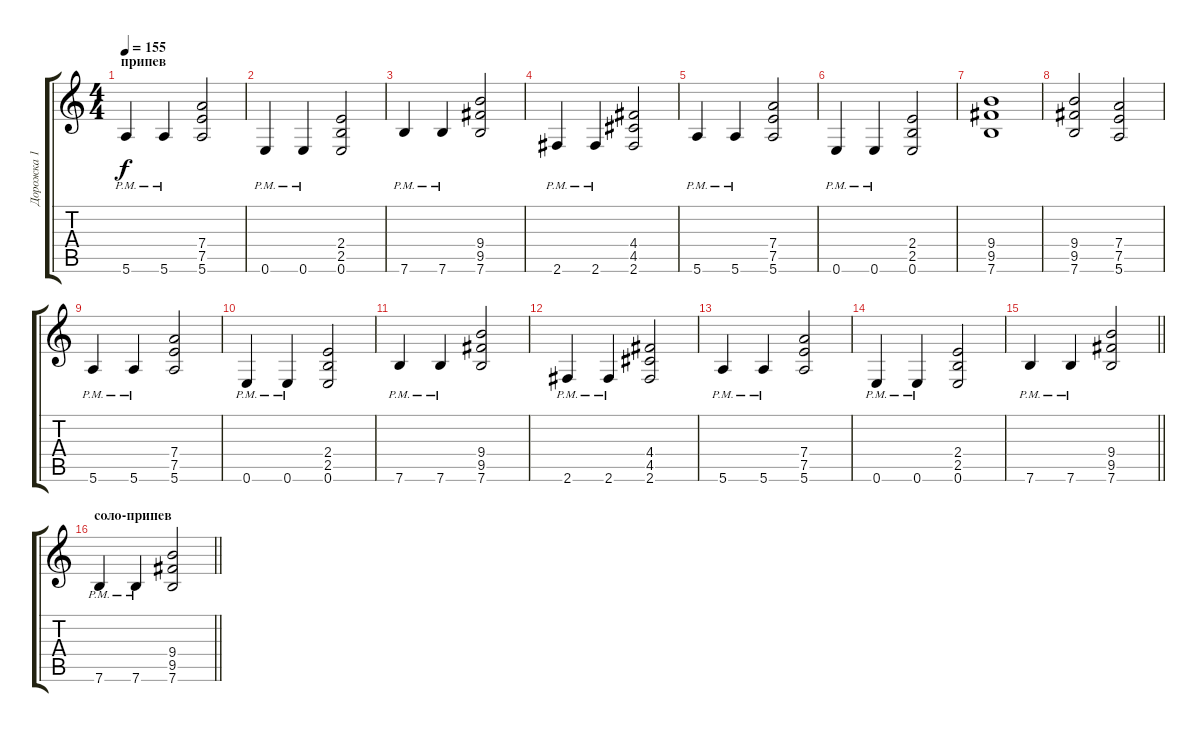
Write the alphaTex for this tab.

\track ("Дорожка 1" "Дорожка 1") {instrument acousticguitarnylon}
\staff {score tabs}
\tuning (E4 B3 G3 D3 A2 E2) {hide}
\ts (4 4)
\section ("" "припев")
\tempo 155
\clef g2
\ks c
5.6{pm}.4{dy f volume 16 instrument distortionguitar} 5.6{pm}.4 (7.4 7.5 5.6).2 |
0.6{pm}.4 0.6{pm}.4 (2.4 2.5 0.6).2 |
7.6{pm}.4 7.6{pm}.4 (9.4 9.5 7.6).2 |
2.6{pm}.4 2.6{pm}.4 (4.4 4.5 2.6).2 |
5.6{pm}.4{volume 16 instrument distortionguitar} 5.6{pm}.4 (7.4 7.5 5.6).2 |
0.6{pm}.4 0.6{pm}.4 (2.4 2.5 0.6).2 |
(9.4 9.5 7.6).1 |
(9.4 9.5 7.6).2 (7.4 7.5 5.6).2 |
5.6{pm}.4{volume 16 instrument distortionguitar} 5.6{pm}.4 (7.4 7.5 5.6).2 |
0.6{pm}.4 0.6{pm}.4 (2.4 2.5 0.6).2 |
7.6{pm}.4 7.6{pm}.4 (9.4 9.5 7.6).2 |
2.6{pm}.4 2.6{pm}.4 (4.4 4.5 2.6).2 |
5.6{pm}.4{volume 16 instrument distortionguitar} 5.6{pm}.4 (7.4 7.5 5.6).2 |
0.6{pm}.4 0.6{pm}.4 (2.4 2.5 0.6).2 |
\barLineRight lightlight
7.6{pm}.4 7.6{pm}.4 (9.4 9.5 7.6).2 |
\section ("" "соло-припев")
\barLineRight lightlight
7.6{pm}.4 7.6{pm}.4 (9.4 9.5 7.6).2
